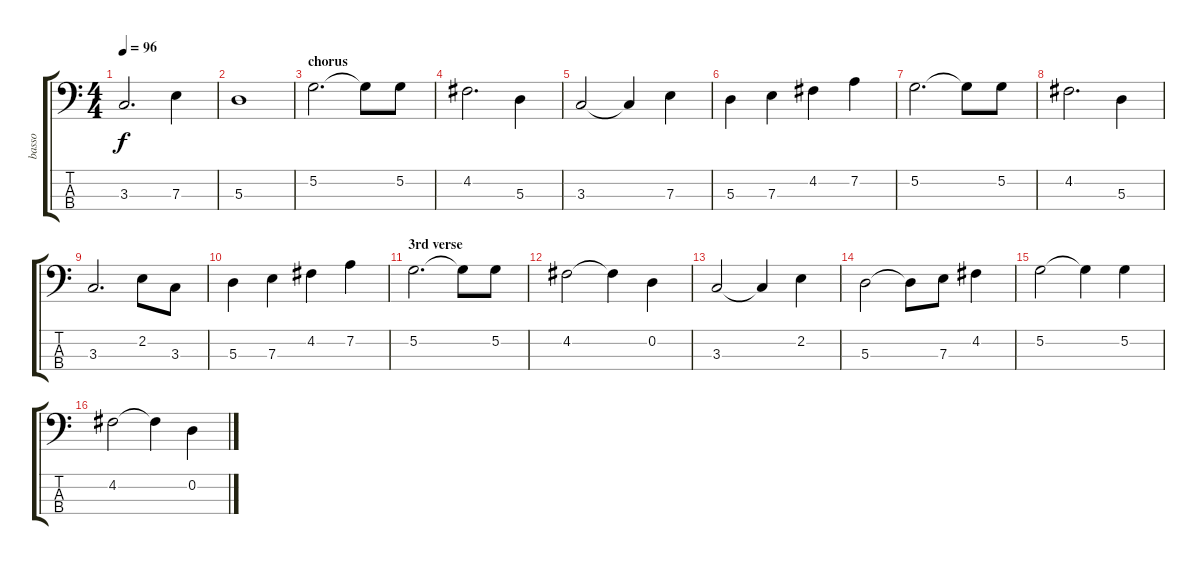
\track ("basso" "basso") {instrument electricbassfinger}
\staff {score tabs}
\tuning (G2 D2 A1 E1) {hide}
\ts (4 4)
\tempo 96
\clef f4
\ks c
3.3.2{d dy f} 7.3.4 |
5.3.1 |
\section ("" "chorus")
5.2.2{d} 5.2{t}.8 5.2.8 |
4.2.2{d} 5.3.4 |
3.3.2 3.3{t}.4 7.3.4 |
5.3.4 7.3.4 4.2.4 7.2.4 |
5.2.2{d} 5.2{t}.8 5.2.8 |
4.2.2{d} 5.3.4 |
3.3.2{d} 2.2.8 3.3.8 |
5.3.4 7.3.4 4.2.4 7.2.4 |
\section ("" "3rd verse")
5.2.2{d} 5.2{t}.8 5.2.8 |
4.2.2 4.2{t}.4 0.2.4 |
3.3.2 3.3{t}.4 2.2.4 |
5.3.2 5.3{t}.8 7.3.8 4.2.4 |
5.2.2 5.2{t}.4 5.2.4 |
4.2.2 4.2{t}.4 0.2.4
